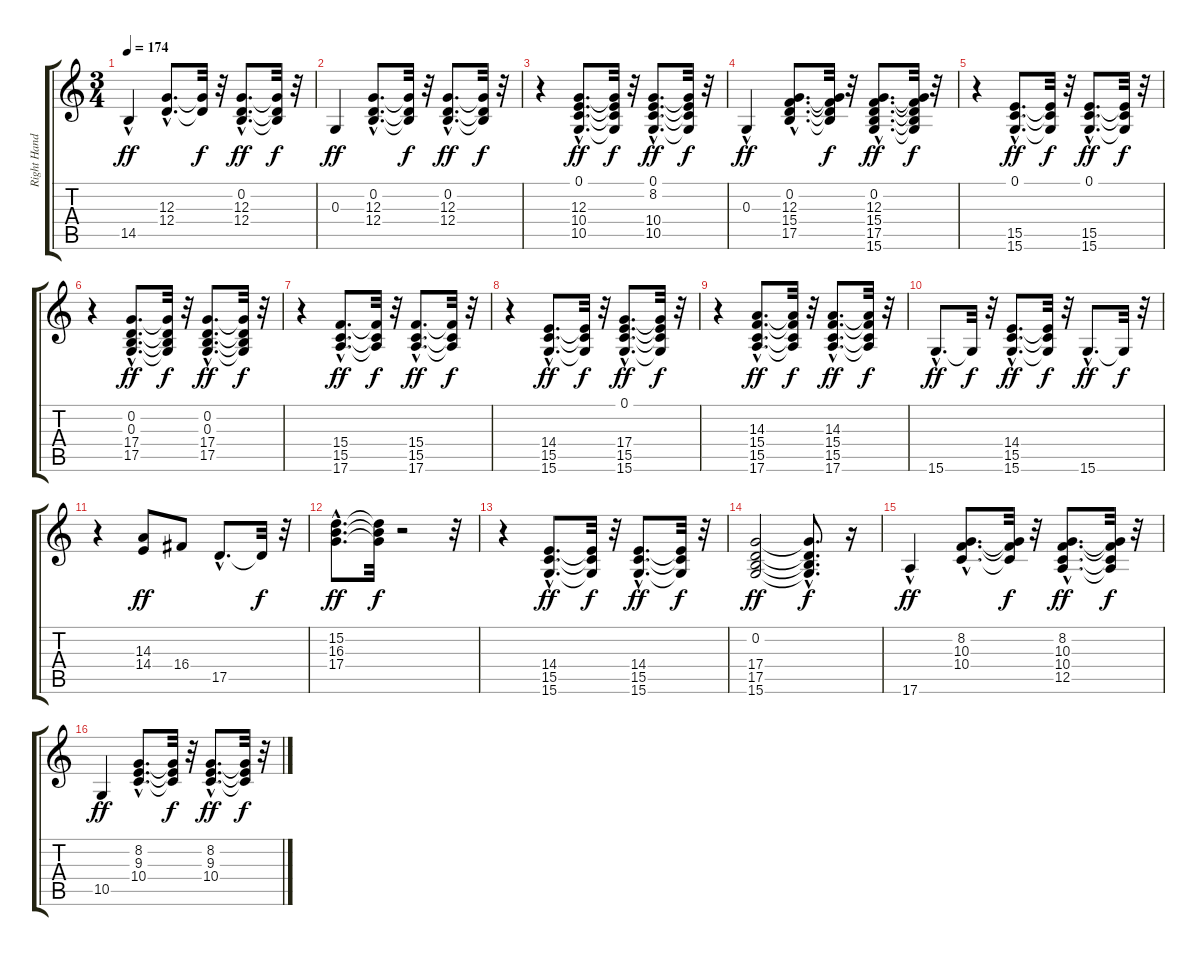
\track ("Right Hand" "Right Hand") {instrument brightacousticpiano}
\staff {score tabs}
\tuning (E4 B3 G3 D3 A2 E2) {hide}
\ts (3 4)
\tempo 174
\clef g2
\ks c
14.5{hac}.4{dy ff} (12.3{hac} 12.4{hac}).8{d} (12.3{t} 12.4{t}).32{dy f} r.32 (0.2{hac} 12.3{hac} 12.4{hac}).8{d dy ff} (0.2{t} 12.3{t} 12.4{t}).32{dy f} r.32 |
0.3.4{dy ff} (0.2{hac} 12.3{hac} 12.4{hac}).8{d} (0.2{t} 12.3{t} 12.4{t}).32{dy f} r.32 (0.2{hac} 12.3{hac} 12.4{hac}).8{d dy ff} (0.2{t} 12.3{t} 12.4{t}).32{dy f} r.32 |
r.4 (0.1{hac} 12.3{hac} 10.4{hac} 10.5{hac}).8{d dy ff} (0.1{t} 12.3{t} 10.4{t} 10.5{t}).32{dy f} r.32 (0.1{hac} 8.2{hac} 10.4{hac} 10.5{hac}).8{d dy ff} (0.1{t} 8.2{t} 10.4{t} 10.5{t}).32{dy f} r.32 |
0.3{hac}.4{dy ff} (0.2{hac} 12.3{hac} 15.4{hac} 17.5{hac}).8{d} (0.2{t} 12.3{t} 15.4{t} 17.5{t}).32{dy f} r.32 (0.2{hac} 12.3{hac} 15.4{hac} 17.5{hac} 15.6{hac}).8{d dy ff} (0.2{t} 12.3{t} 15.4{t} 17.5{t} 15.6{t}).32{dy f} r.32 |
r.4 (0.1{hac} 15.5{hac} 15.6{hac}).8{d dy ff} (0.1{t} 15.5{t} 15.6{t}).32{dy f} r.32 (0.1{hac} 15.5{hac} 15.6{hac}).8{d dy ff} (0.1{t} 15.5{t} 15.6{t}).32{dy f} r.32 |
r.4 (0.2{hac} 0.3{hac} 17.4{hac} 17.5{hac}).8{d dy ff} (0.2{t} 0.3{t} 17.4{t} 17.5{t}).32{dy f} r.32 (0.2{hac} 0.3{hac} 17.4{hac} 17.5{hac}).8{d dy ff} (0.2{t} 0.3{t} 17.4{t} 17.5{t}).32{dy f} r.32 |
r.4 (15.4{hac} 15.5{hac} 17.6{hac}).8{d dy ff} (15.4{t} 15.5{t} 17.6{t}).32{dy f} r.32 (15.4{hac} 15.5{hac} 17.6{hac}).8{d dy ff} (15.4{t} 15.5{t} 17.6{t}).32{dy f} r.32 |
r.4 (14.4{hac} 15.5{hac} 15.6{hac}).8{d dy ff} (14.4{t} 15.5{t} 15.6{t}).32{dy f} r.32 (0.1{hac} 17.4{hac} 15.5{hac} 15.6{hac}).8{d dy ff} (0.1{t} 17.4{t} 15.5{t} 15.6{t}).32{dy f} r.32 |
r.4 (14.3{hac} 15.4{hac} 15.5{hac} 17.6{hac}).8{d dy ff} (14.3{t} 15.4{t} 15.5{t} 17.6{t}).32{dy f} r.32 (14.3{hac} 15.4{hac} 15.5{hac} 17.6{hac}).8{d dy ff} (14.3{t} 15.4{t} 15.5{t} 17.6{t}).32{dy f} r.32 |
15.6{hac}.8{d dy ff} 15.6{t}.32{dy f} r.32 (14.4{hac} 15.5{hac} 15.6{hac}).8{d dy ff} (14.4{t} 15.5{t} 15.6{t}).32{dy f} r.32 15.6{hac}.8{d dy ff} 15.6{t}.32{dy f} r.32 |
r.4 (14.3 14.4).8{dy ff} 16.4.8 17.5{hac}.8{d} 17.5{t}.32{dy f} r.32 |
(15.2{hac} 16.3{hac} 17.4{hac}).8{d dy ff} (15.2{t} 16.3{t} 17.4{t}).32{dy f} r.2 r.32 |
r.4 (14.4{hac} 15.5{hac} 15.6{hac}).8{d dy ff} (14.4{t} 15.5{t} 15.6{t}).32{dy f} r.32 (14.4{hac} 15.5{hac} 15.6{hac}).8{d dy ff} (14.4{t} 15.5{t} 15.6{t}).32{dy f} r.32 |
(0.2 17.4 17.5 15.6).2{dy ff} (0.2{hac t} 17.4{hac t} 17.5{hac t} 15.6{hac t}).8{d dy f} r.16 |
17.6{hac}.4{dy ff} (8.2{hac} 10.3{hac} 10.4{hac}).8{d} (8.2{t} 10.3{t} 10.4{t}).32{dy f} r.32 (8.2{hac} 10.3{hac} 10.4{hac} 12.5{hac}).8{d dy ff} (8.2{t} 10.3{t} 10.4{t} 12.5{t}).32{dy f} r.32 |
10.5.4{dy ff} (8.2{hac} 9.3{hac} 10.4{hac}).8{d} (8.2{t} 9.3{t} 10.4{t}).32{dy f} r.32 (8.2{hac} 9.3{hac} 10.4{hac}).8{d dy ff} (8.2{t} 9.3{t} 10.4{t}).32{dy f} r.32
